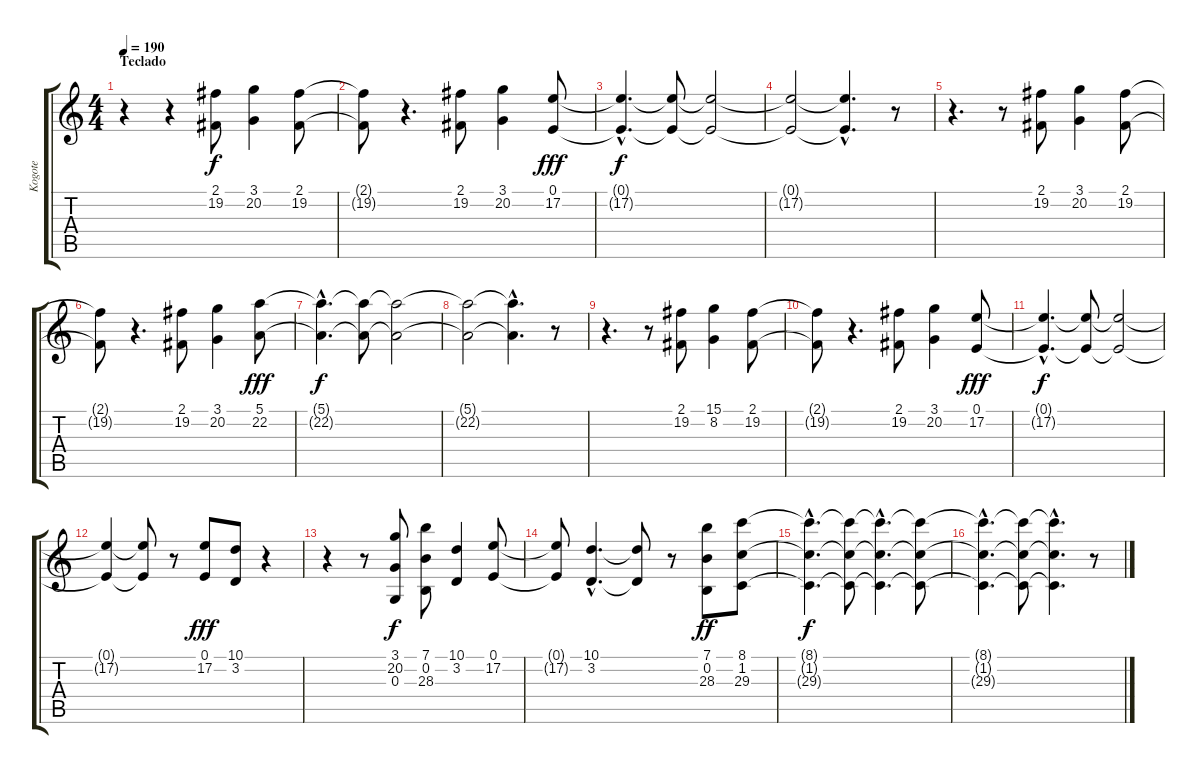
\track ("Kogote" "Kogote") {instrument brasssection}
\staff {score tabs}
\tuning (E4 B3 G3 D3 A2 E2) {hide}
\ts (4 4)
\section ("" "Teclado")
\tempo 190
\clef g2
\ks c
r.4{dy f} r.4 (2.1 19.2).8 (3.1 20.2).4 (2.1 19.2).8 |
(2.1{t} 19.2{t}).8 r.4{d} (2.1 19.2).8 (3.1 20.2).4 (0.1 17.2).8{dy fff} |
(0.1{hac t} 17.2{hac t}).4{d dy f} (0.1{t} 17.2{t}).8 (0.1{t} 17.2{t}).2 |
(0.1{t} 17.2{t}).2 (0.1{hac t} 17.2{hac t}).4{d} r.8 |
r.4{d} r.8 (2.1 19.2).8 (3.1 20.2).4 (2.1 19.2).8 |
(2.1{t} 19.2{t}).8 r.4{d} (2.1 19.2).8 (3.1 20.2).4 (5.1 22.2).8{dy fff} |
(5.1{hac t} 22.2{hac t}).4{d dy f} (5.1{t} 22.2{t}).8 (5.1{t} 22.2{t}).2 |
(5.1{t} 22.2{t}).2 (5.1{hac t} 22.2{hac t}).4{d} r.8 |
r.4{d} r.8 (2.1 19.2).8 (15.1 8.2).4 (2.1 19.2).8 |
(2.1{t} 19.2{t}).8 r.4{d} (2.1 19.2).8 (3.1 20.2).4 (0.1 17.2).8{dy fff} |
(0.1{hac t} 17.2{hac t}).4{d dy f} (0.1{t} 17.2{t}).8 (0.1{t} 17.2{t}).2 |
(0.1{t} 17.2{t}).4 (0.1{t} 17.2{t}).8 r.8 (0.1 17.2).8{dy fff} (10.1 3.2).8 r.4 |
r.4 r.8 (3.1 20.2 0.3).8{dy f} (7.1 0.2 28.3).8 (10.1 3.2).4 (0.1 17.2).8 |
(0.1{t} 17.2{t}).8 (10.1{hac} 3.2{hac}).4{d} (10.1{t} 3.2{t}).8 r.8 (7.1 0.2 28.3).8{dy ff} (8.1 1.2 29.3).8 |
(8.1{hac t} 1.2{hac t} 29.3{hac t}).4{d dy f} (8.1{t} 1.2{t} 29.3{t}).8 (8.1{hac t} 1.2{hac t} 29.3{hac t}).4{d} (8.1{t} 1.2{t} 29.3{t}).8 |
(8.1{hac t} 1.2{hac t} 29.3{hac t}).4{d} (8.1{t} 1.2{t} 29.3{t}).8 (8.1{hac t} 1.2{hac t} 29.3{hac t}).4{d} r.8
